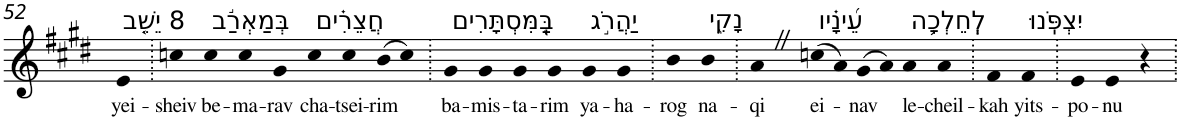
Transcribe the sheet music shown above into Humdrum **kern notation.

**kern	**text
*part1	*part1
*staff1	*staff1
*I"Piano	*
*I'Pno	*
!!LO:PB:g=z
*clefG2	*
*k[f#c#g#d#]	*
*E:	*
=52	=52
!LO:TX:a:t=8 יֵשֵׁ֤ב	!
!	!LO:LY:b
4e	yei-
=53.	=53.
!	!LO:LY:b
4ccn	-sheiv
!LO:TX:a:t=בְּמַאְרַ֬ב	!
!	!LO:LY:b
4cc	be-
!	!LO:LY:b
4cc	-ma-
!	!LO:LY:b
4g#	-rav
!LO:TX:a:t=חֲצֵרִ֗ים	!
!	!LO:LY:b
4cc	cha-
!	!LO:LY:b
4cc	-tsei-
!	!LO:LY:b
(>8b	-rim
8cc)	.
=54.	=54.
!LO:TX:a:t=בַּֽ֭מִּסְתָּרִים	!
!	!LO:LY:b
4g#	ba-
!	!LO:LY:b
4g#	-mis-
!	!LO:LY:b
4g#	-ta-
!	!LO:LY:b
4g#	-rim
!LO:TX:a:t=יַהֲרֹ֣ג	!
!	!LO:LY:b
4g#	ya-
!	!LO:LY:b
4g#	-ha-
=55.	=55.
!	!LO:LY:b
4b	-rog
!LO:TX:a:t=נָקִ֑י	!
!	!LO:LY:b
4b	na-
=56.	=56.
!	!LO:LY:b
4aZ	-qi
!LO:TX:a:t=עֵ֝ינָ֗יו	!
!	!LO:LY:b
(>8ccn	ei-
8a)	.
!	!LO:LY:b
(>8g#	-nav
8a)	.
!LO:TX:a:t=לְֽחֵלְכָ֥ה	!
!	!LO:LY:b
4a	le-
!	!LO:LY:b
4a	-cheil-
=57.	=57.
!	!LO:LY:b
4f#	-kah
!LO:TX:a:t=יִצְפֹּֽנוּ	!
!	!LO:LY:b
4f#	yits-
=58.	=58.
!	!LO:LY:b
4e	-po-
!	!LO:LY:b
4e	-nu
4r	.
=.	=.
*-	*-
